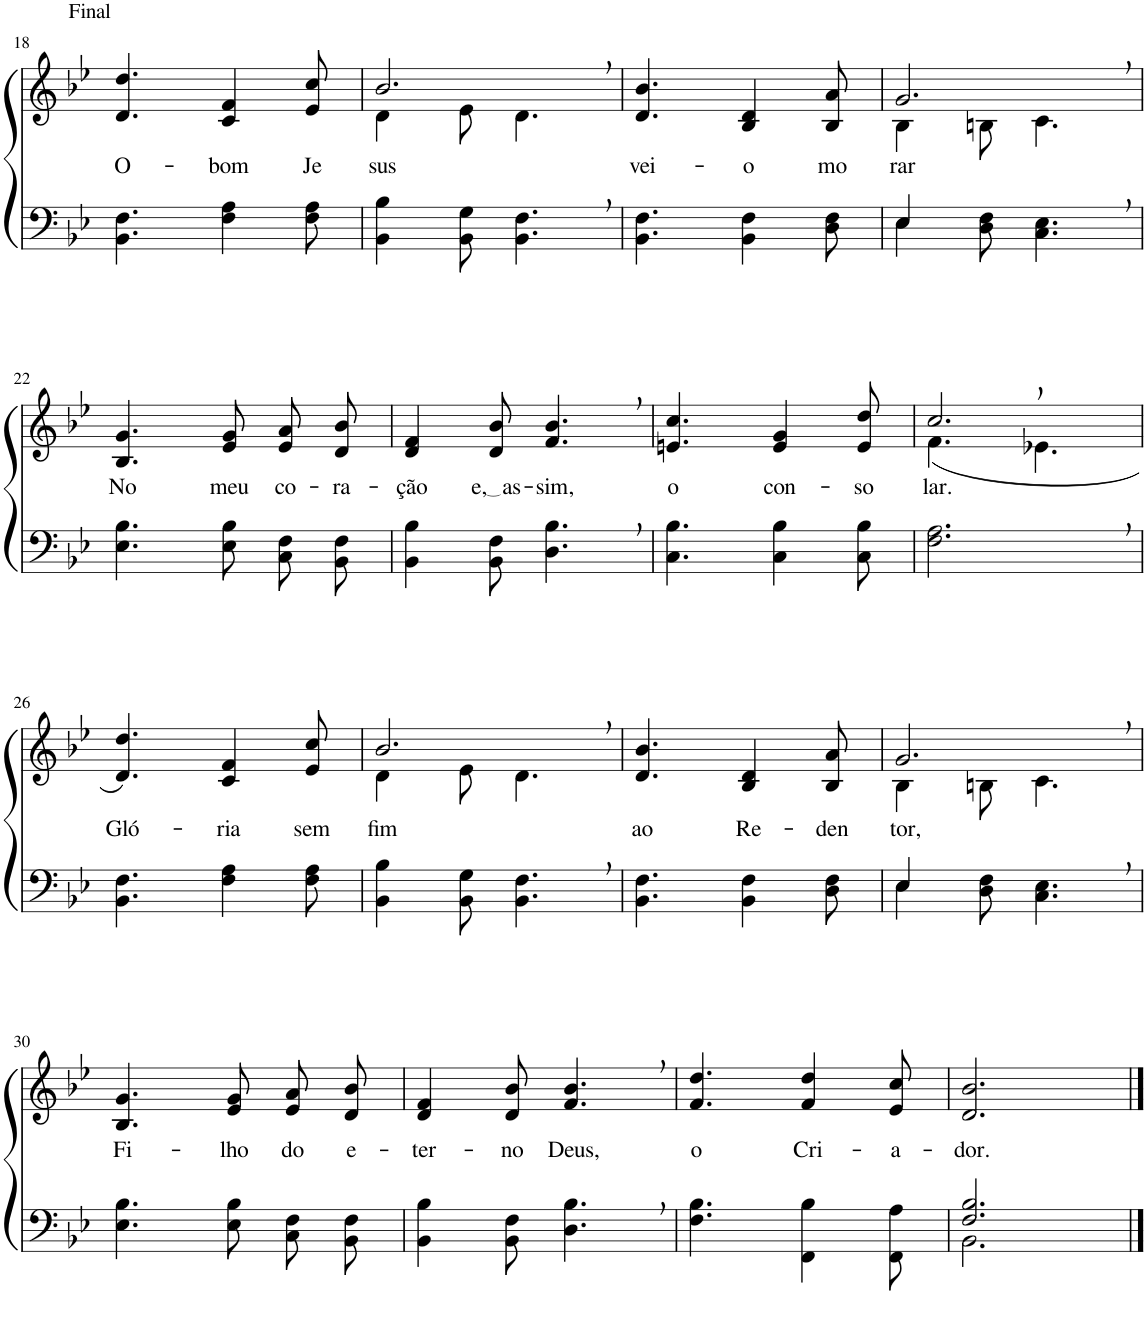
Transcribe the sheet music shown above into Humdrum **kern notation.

**kern	**kern	**text
*part2	*part1	*part1
*staff2	*staff1	*staff1
*I"Parte III e IV	*I"Parte I e II	*
!!LO:PB:g=z
*clefF4	*clefG2	*
*k[b-e-]	*k[b-e-]	*
*M6/8	*M6/8	*
=18	=18	=18
!	!LO:TX:a:t=Final	!
!	!	!LO:LY:b
4.BB-\ 4.F\	4.d/ 4.dd/	O-
!	!	!LO:LY:b
4F\ 4A\	4c/ 4f/	-bom
!	!	!LO:LY:b
8F\ 8A\	8e-/ 8cc/	Je
=19	=19	=19
*	*^	*
!	!	!	!LO:LY:b
4BB-\ 4B-\	2.b-,/	4d\	sus
8BB-\ 8G\	.	8e-\	.
4.BB-\, 4.F\,	.	4.d\	.
=20	=20	=20	=20
!	!	!	!LO:LY:b
*	*v	*v	*
4.BB-\ 4.F\	4.d/ 4.b-/	vei-
!	!	!LO:LY:b
4BB-\ 4F\	4B-/ 4d/	-o
!	!	!LO:LY:b
8D\ 8F\	8B-/ 8a/	mo-
=21	=21	=21
*^	*^	*
!	!	!	!	!LO:LY:b
4E-/	4E-\	2.g,/	4B-\	-rar
2ryy	8D\ 8F\	.	8Bn\	.
.	4.C\ 4.E-\	.	4.c\	.
!!LO:LB:g=z
=22	=22	=22	=22	=22
!	!	!	!	!LO:LY:b
*v	*v	*	*	*
*	*v	*v	*
4.E-\ 4.B-\	4.B-/ 4.g/	No
!	!	!LO:LY:b
8E-\ 8B-\L	8e-/ 8g/L	meu
!	!	!LO:LY:b
8C\ 8F\	8e-/ 8a/	co-
!	!	!LO:LY:b
8BB-\ 8F\J	8d/ 8b-/J	-ra-
=23	=23	=23
!	!	!LO:LY:b
4BB-\ 4B-\	4d/ 4f/	-ção
!	!	!LO:LY:b
8BB-\ 8F\	8d/ 8b-/	e, as
!	!	!LO:LY:b
4.D\, 4.B-\,	4.f/, 4.b-/,	-sim,
=24	=24	=24
!	!	!LO:LY:b
4.C\ 4.B-\	4.en/ 4.cc/	o
!	!	!LO:LY:b
4C\ 4B-\	4e/ 4g/	con-
!	!	!LO:LY:b
8C\ 8B-\	8e/ 8dd/	-so-
=25	=25	=25
*	*^	*
!	!	!	!LO:LY:b
2.F\, 2.A\,	2.cc,/	(4.f\	-lar.
.	.	4.e-X\	.
!!LO:LB:g=z
=26	=26	=26	=26
!	!	!	!LO:LY:b
*	*v	*v	*
4.BB-\ 4.F\	4.d/ 4.dd/)	Gló-
!	!	!LO:LY:b
4F\ 4A\	4c/ 4f/	-ria
!	!	!LO:LY:b
8F\ 8A\	8e-/ 8cc/	sem
=27	=27	=27
*	*^	*
!	!	!	!LO:LY:b
4BB-\ 4B-\	2.b-,/	4d\	fim
8BB-\ 8G\	.	8e-\	.
4.BB-\, 4.F\,	.	4.d\	.
=28	=28	=28	=28
!	!	!	!LO:LY:b
*	*v	*v	*
4.BB-\ 4.F\	4.d/ 4.b-/	-ao
!	!	!LO:LY:b
4BB-\ 4F\	4B-/ 4d/	Re-
!	!	!LO:LY:b
8D\ 8F\	8B-/ 8a/	-den-
=29	=29	=29
*^	*^	*
!	!	!	!	!LO:LY:b
4E-/	4E-\	2.g,/	4B-\	-tor,
2ryy	8D\ 8F\	.	8Bn\	.
.	4.C\ 4.E-\	.	4.c\	.
!!LO:LB:g=z
=30	=30	=30	=30	=30
!	!	!	!	!LO:LY:b
*v	*v	*	*	*
*	*v	*v	*
4.E-\ 4.B-\	4.B-/ 4.g/	Fi-
!	!	!LO:LY:b
8E-\ 8B-\L	8e-/ 8g/L	-lho
!	!	!LO:LY:b
8C\ 8F\	8e-/ 8a/	do
!	!	!LO:LY:b
8BB-\ 8F\J	8d/ 8b-/J	e-
=31	=31	=31
!	!	!LO:LY:b
4BB-\ 4B-\	4d/ 4f/	-ter-
!	!	!LO:LY:b
8BB-\ 8F\	8d/ 8b-/	-no
!	!	!LO:LY:b
4.D\, 4.B-\,	4.f/, 4.b-/,	Deus,
=32	=32	=32
!	!	!LO:LY:b
4.F\ 4.B-\	4.f/ 4.dd/	o
!	!	!LO:LY:b
4FF\ 4B-\	4f/ 4dd/	Cri-
!	!	!LO:LY:b
8FF\ 8A\	8e-/ 8cc/	-a-
=33	=33	=33
*^	*	*
!	!	!	!LO:LY:b
2.F/ 2.B-/	2.BB-\	2.d/ 2.b-/	-dor.
*v	*v	*	*
==	==	==
*-	*-	*-
